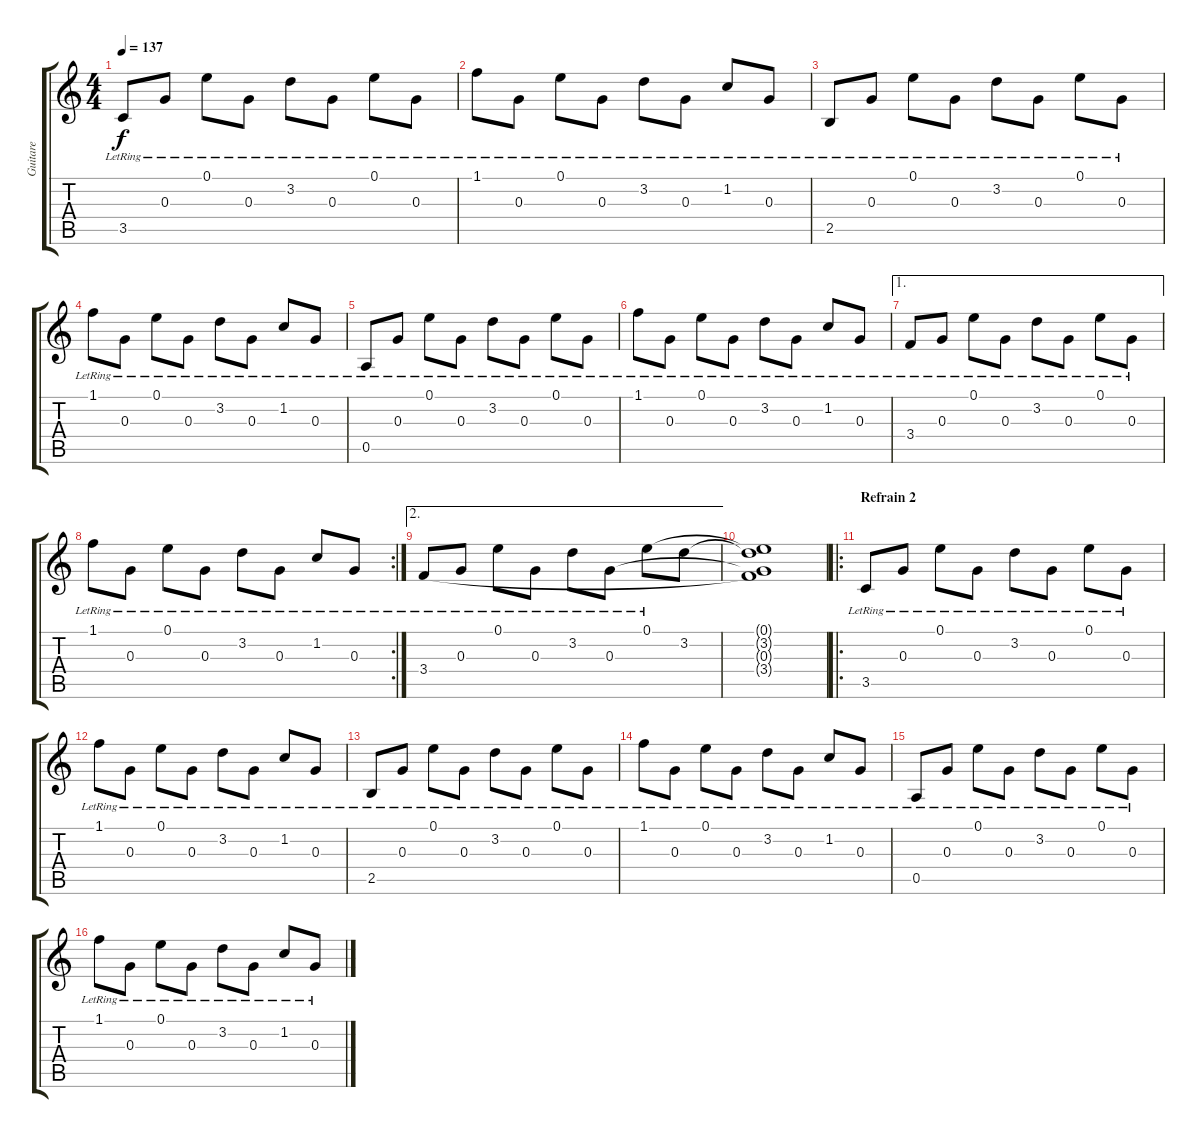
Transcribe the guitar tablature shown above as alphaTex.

\track ("Guitare" "Guitare") {instrument acousticguitarsteel}
\staff {score tabs}
\tuning (E4 B3 G3 D3 A2 E2) {hide}
\ts (4 4)
\tempo 137
\clef g2
\ks c
3.5{lr}.8{dy f} 0.3{lr}.8 0.1{lr}.8 0.3{lr}.8 3.2{lr}.8 0.3{lr}.8 0.1{lr}.8 0.3{lr}.8 |
1.1{lr}.8 0.3{lr}.8 0.1{lr}.8 0.3{lr}.8 3.2{lr}.8 0.3{lr}.8 1.2{lr}.8 0.3{lr}.8 |
2.5{lr}.8 0.3{lr}.8 0.1{lr}.8 0.3{lr}.8 3.2{lr}.8 0.3{lr}.8 0.1{lr}.8 0.3{lr}.8 |
1.1{lr}.8 0.3{lr}.8 0.1{lr}.8 0.3{lr}.8 3.2{lr}.8 0.3{lr}.8 1.2{lr}.8 0.3{lr}.8 |
0.5{lr}.8 0.3{lr}.8 0.1{lr}.8 0.3{lr}.8 3.2{lr}.8 0.3{lr}.8 0.1{lr}.8 0.3{lr}.8 |
1.1{lr}.8 0.3{lr}.8 0.1{lr}.8 0.3{lr}.8 3.2{lr}.8 0.3{lr}.8 1.2{lr}.8 0.3{lr}.8 |
\ae 1
3.4{lr}.8 0.3{lr}.8 0.1{lr}.8 0.3{lr}.8 3.2{lr}.8 0.3{lr}.8 0.1{lr}.8 0.3{lr}.8 |
\rc 2
1.1{lr}.8 0.3{lr}.8 0.1{lr}.8 0.3{lr}.8 3.2{lr}.8 0.3{lr}.8 1.2{lr}.8 0.3{lr}.8 |
\ae 2
3.4{lr}.8 0.3{lr}.8 0.1{lr}.8 0.3{lr}.8 3.2{lr}.8 0.3{lr}.8 0.1{lr}.8 3.2.8 |
(0.1{t} 3.2{t} 0.3{t} 3.4{t}).1 |
\ro
\section ("" "Refrain 2")
3.5{lr}.8 0.3{lr}.8 0.1{lr}.8 0.3{lr}.8 3.2{lr}.8 0.3{lr}.8 0.1{lr}.8 0.3{lr}.8 |
1.1{lr}.8 0.3{lr}.8 0.1{lr}.8 0.3{lr}.8 3.2{lr}.8 0.3{lr}.8 1.2{lr}.8 0.3{lr}.8 |
2.5{lr}.8 0.3{lr}.8 0.1{lr}.8 0.3{lr}.8 3.2{lr}.8 0.3{lr}.8 0.1{lr}.8 0.3{lr}.8 |
1.1{lr}.8 0.3{lr}.8 0.1{lr}.8 0.3{lr}.8 3.2{lr}.8 0.3{lr}.8 1.2{lr}.8 0.3{lr}.8 |
0.5{lr}.8 0.3{lr}.8 0.1{lr}.8 0.3{lr}.8 3.2{lr}.8 0.3{lr}.8 0.1{lr}.8 0.3{lr}.8 |
1.1{lr}.8 0.3{lr}.8 0.1{lr}.8 0.3{lr}.8 3.2{lr}.8 0.3{lr}.8 1.2{lr}.8 0.3{lr}.8
